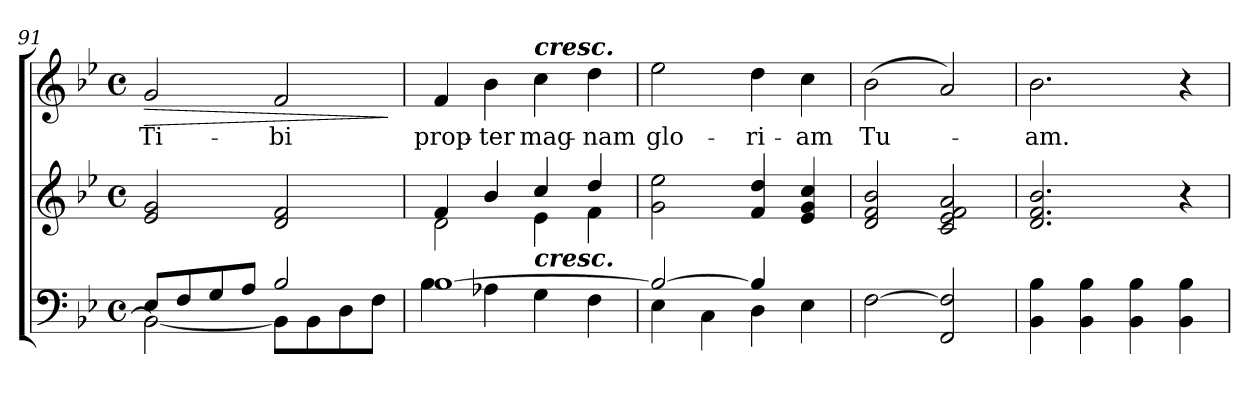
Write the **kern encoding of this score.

**kern	**kern	**kern	**text	**dynam
*part2	*part2	*part1	*part1	*part1
*staff3	*staff2	*staff1	*staff1	*staff1
*clefF4	*clefG2	*clefG2	*	*
*k[b-e-]	*k[b-e-]	*k[b-e-]	*	*
*B-:	*B-:	*B-:	*	*
*M4/4	*M4/4	*M4/4	*	*
*met(c)	*met(c)	*met(c)	*	*
=91	=91	=91	=91	=91
*^	*	*	*	*
!	!	!	!	!LO:LY:b	!LO:HP:b
8E-/L	2BB-\_	2e-/ 2g/	2g/	Ti-	>
8F/	.	.	.	.	.
8G/	.	.	.	.	.
8A/J	.	.	.	.	.
!	!	!	!	!LO:LY:b	!
2B-/	8BB-\L]	2d/ 2f/	2f/	-bi	.
.	8BB-\	.	.	.	.
.	8D\	.	.	.	.
.	8F\J	.	.	.	.
*v	*v	*	*	*	*
.	.	.	.	]
=92	=92	=92	=92	=92
*^	*^	*	*	*
!	!	!	!	!	!LO:LY:b	!
[>1B-	4B-\	4f/	2d\	4f/	prop-	.
!	!	!	!	!	!LO:LY:b	!
.	4A-X\	4b-/	.	4b-\	-ter	.
!	!	!	!	!LO:TX:a:Bi:t=cresc.	!	!
!	!	!LO:TX:b:Bi:t=cresc.	!	!	!	!
!	!	!	!	!	!LO:LY:b	!
.	4G\	4cc/	4e-\	4cc\	mag-	.
!	!	!	!	!	!LO:LY:b	!
.	4F\	4dd/	4f\	4dd\	-nam	.
!!LO:LB:g=z
=93	=93	=93	=93	=93	=93	=93
!	!	!	!	!	!LO:LY:b	!
*	*	*v	*v	*	*	*
2B-/_	4E-\	2g\ 2ee-\	2ee-\	glo-	.
.	4C\	.	.	.	.
!	!	!	!	!LO:LY:b	!
4B-/]	4D\	4f/ 4dd/	4dd\	-ri-	.
!	!	!	!	!LO:LY:b	!
4ryy	4E-\	4e-/ 4g/ 4cc/	4cc\	-am	.
=94	=94	=94	=94	=94	=94
!	!	!	!	!LO:LY:b	!
*v	*v	*	*	*	*
[2F\	2d/ 2f/ 2b-/	(>2b-\	Tu-	.
2FF/ 2F/]	2c/ 2e-/ 2f/ 2a/	2a/)	.	.
=95	=95	=95	=95	=95
!	!	!	!LO:LY:b	!
4BB-\ 4B-\	2.d/ 2.f/ 2.b-/	2.b-\	-am.	.
4BB-\ 4B-\	.	.	.	.
4BB-\ 4B-\	.	.	.	.
4BB-\ 4B-\	4r	4r	.	.
=	=	=	=	=
*-	*-	*-	*-	*-
